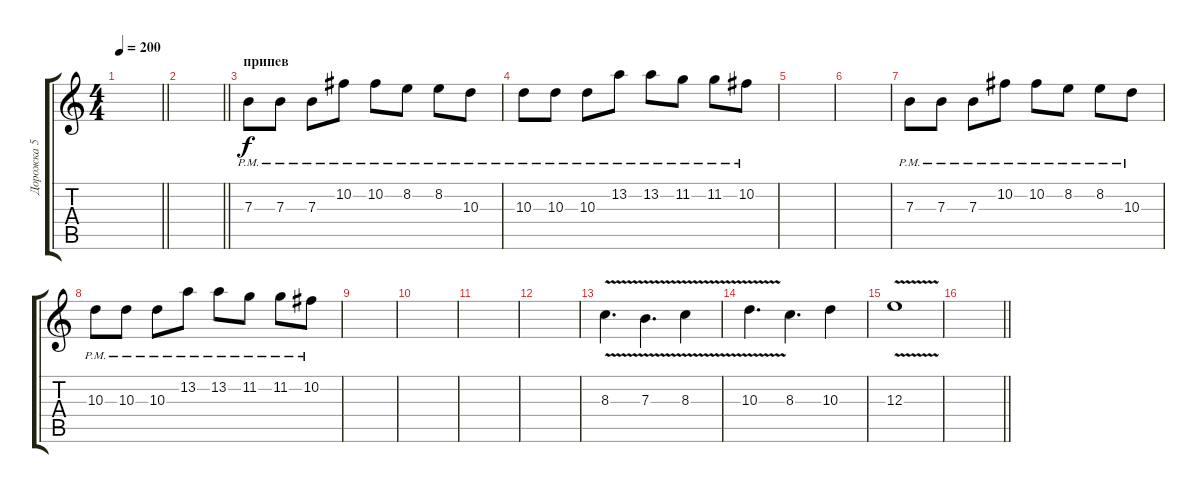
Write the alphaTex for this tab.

\track ("Дорожка 5" "Дорожка 5") {instrument distortionguitar}
\staff {score tabs}
\tuning (Db4 Ab3 E3 B2 Gb2 B1) {hide}
\ts (4 4)
\tempo 200
\clef g2
\barLineRight lightlight
\ks c
|
\barLineRight lightlight
|
\section ("" "припев")
7.3{pm}.8 7.3{pm}.8 7.3{pm}.8 10.2{pm}.8 10.2{pm}.8 8.2{pm}.8 8.2{pm}.8 10.3{pm}.8 |
10.3{pm}.8 10.3{pm}.8 10.3{pm}.8 13.2{pm}.8 13.2{pm}.8 11.2{pm}.8 11.2{pm}.8 10.2{pm}.8 |
|
|
7.3{pm}.8 7.3{pm}.8 7.3{pm}.8 10.2{pm}.8 10.2{pm}.8 8.2{pm}.8 8.2{pm}.8 10.3{pm}.8 |
10.3{pm}.8 10.3{pm}.8 10.3{pm}.8 13.2{pm}.8 13.2{pm}.8 11.2{pm}.8 11.2{pm}.8 10.2{pm}.8 |
|
|
|
|
8.3{v}.4{d} 7.3{v}.4{d} 8.3{v}.4 |
10.3{v}.4{d} 8.3.4{d} 10.3.4 |
12.3{v}.1 |
\barLineRight lightlight
